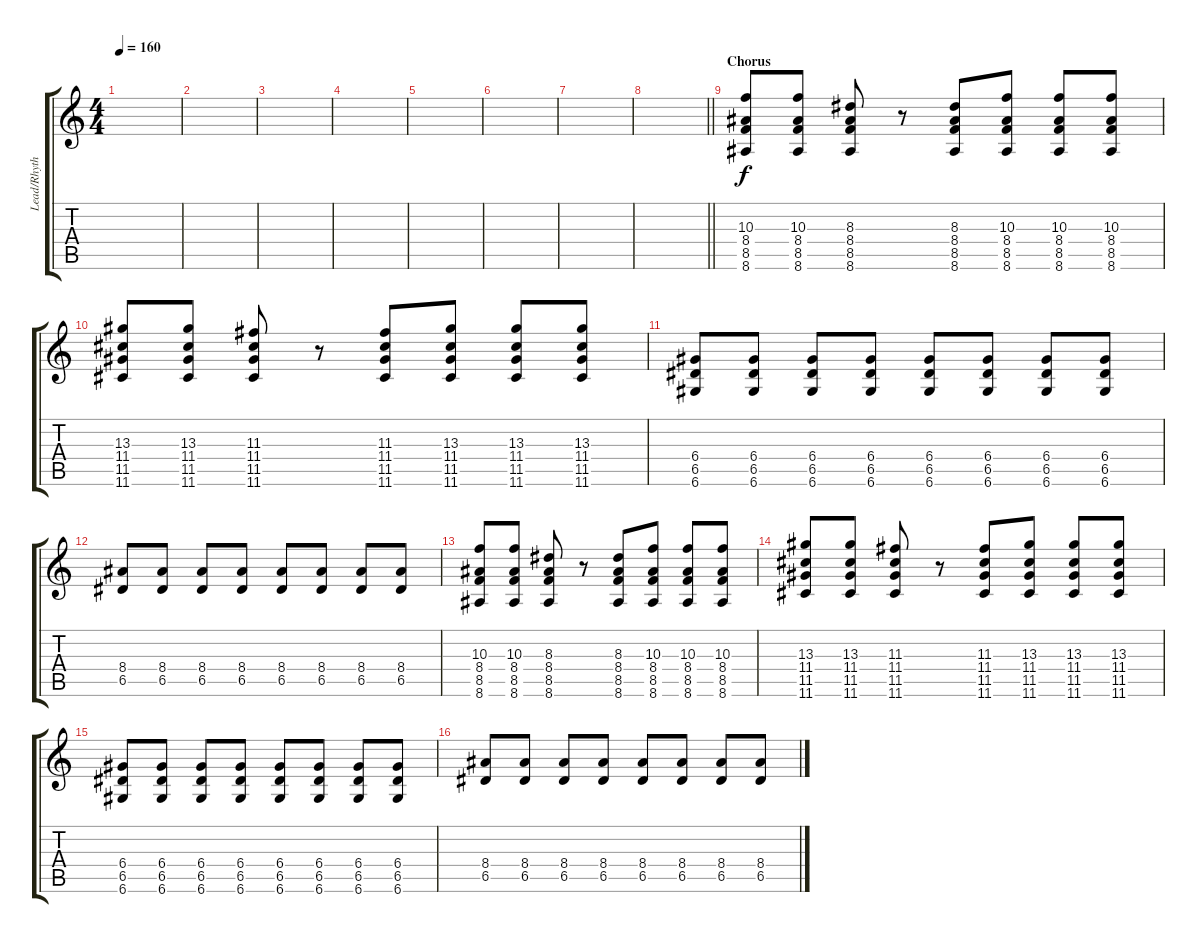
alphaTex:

\track ("Lead/Rhythm (Distortion)" "Lead/Rhyth") {instrument overdrivenguitar}
\staff {score tabs}
\tuning (E4 B3 G3 D3 A2 D2) {hide}
\ts (4 4)
\tempo 160
\clef g2
\ks c
|
|
|
|
|
|
|
\barLineRight lightlight
|
\section ("" "Chorus")
(10.3 8.4 8.5 8.6).8 (10.3 8.4 8.5 8.6).8 (8.3 8.4 8.5 8.6).8 r.8 (8.3 8.4 8.5 8.6).8 (10.3 8.4 8.5 8.6).8 (10.3 8.4 8.5 8.6).8 (10.3 8.4 8.5 8.6).8 |
(13.3 11.4 11.5 11.6).8 (13.3 11.4 11.5 11.6).8 (11.3 11.4 11.5 11.6).8 r.8 (11.3 11.4 11.5 11.6).8 (13.3 11.4 11.5 11.6).8 (13.3 11.4 11.5 11.6).8 (13.3 11.4 11.5 11.6).8 |
(6.4 6.5 6.6).8 (6.4 6.5 6.6).8 (6.4 6.5 6.6).8 (6.4 6.5 6.6).8 (6.4 6.5 6.6).8 (6.4 6.5 6.6).8 (6.4 6.5 6.6).8 (6.4 6.5 6.6).8 |
(8.4 6.5).8 (8.4 6.5).8 (8.4 6.5).8 (8.4 6.5).8 (8.4 6.5).8 (8.4 6.5).8 (8.4 6.5).8 (8.4 6.5).8 |
(10.3 8.4 8.5 8.6).8 (10.3 8.4 8.5 8.6).8 (8.3 8.4 8.5 8.6).8 r.8 (8.3 8.4 8.5 8.6).8 (10.3 8.4 8.5 8.6).8 (10.3 8.4 8.5 8.6).8 (10.3 8.4 8.5 8.6).8 |
(13.3 11.4 11.5 11.6).8 (13.3 11.4 11.5 11.6).8 (11.3 11.4 11.5 11.6).8 r.8 (11.3 11.4 11.5 11.6).8 (13.3 11.4 11.5 11.6).8 (13.3 11.4 11.5 11.6).8 (13.3 11.4 11.5 11.6).8 |
(6.4 6.5 6.6).8 (6.4 6.5 6.6).8 (6.4 6.5 6.6).8 (6.4 6.5 6.6).8 (6.4 6.5 6.6).8 (6.4 6.5 6.6).8 (6.4 6.5 6.6).8 (6.4 6.5 6.6).8 |
(8.4 6.5).8 (8.4 6.5).8 (8.4 6.5).8 (8.4 6.5).8 (8.4 6.5).8 (8.4 6.5).8 (8.4 6.5).8 (8.4 6.5).8
